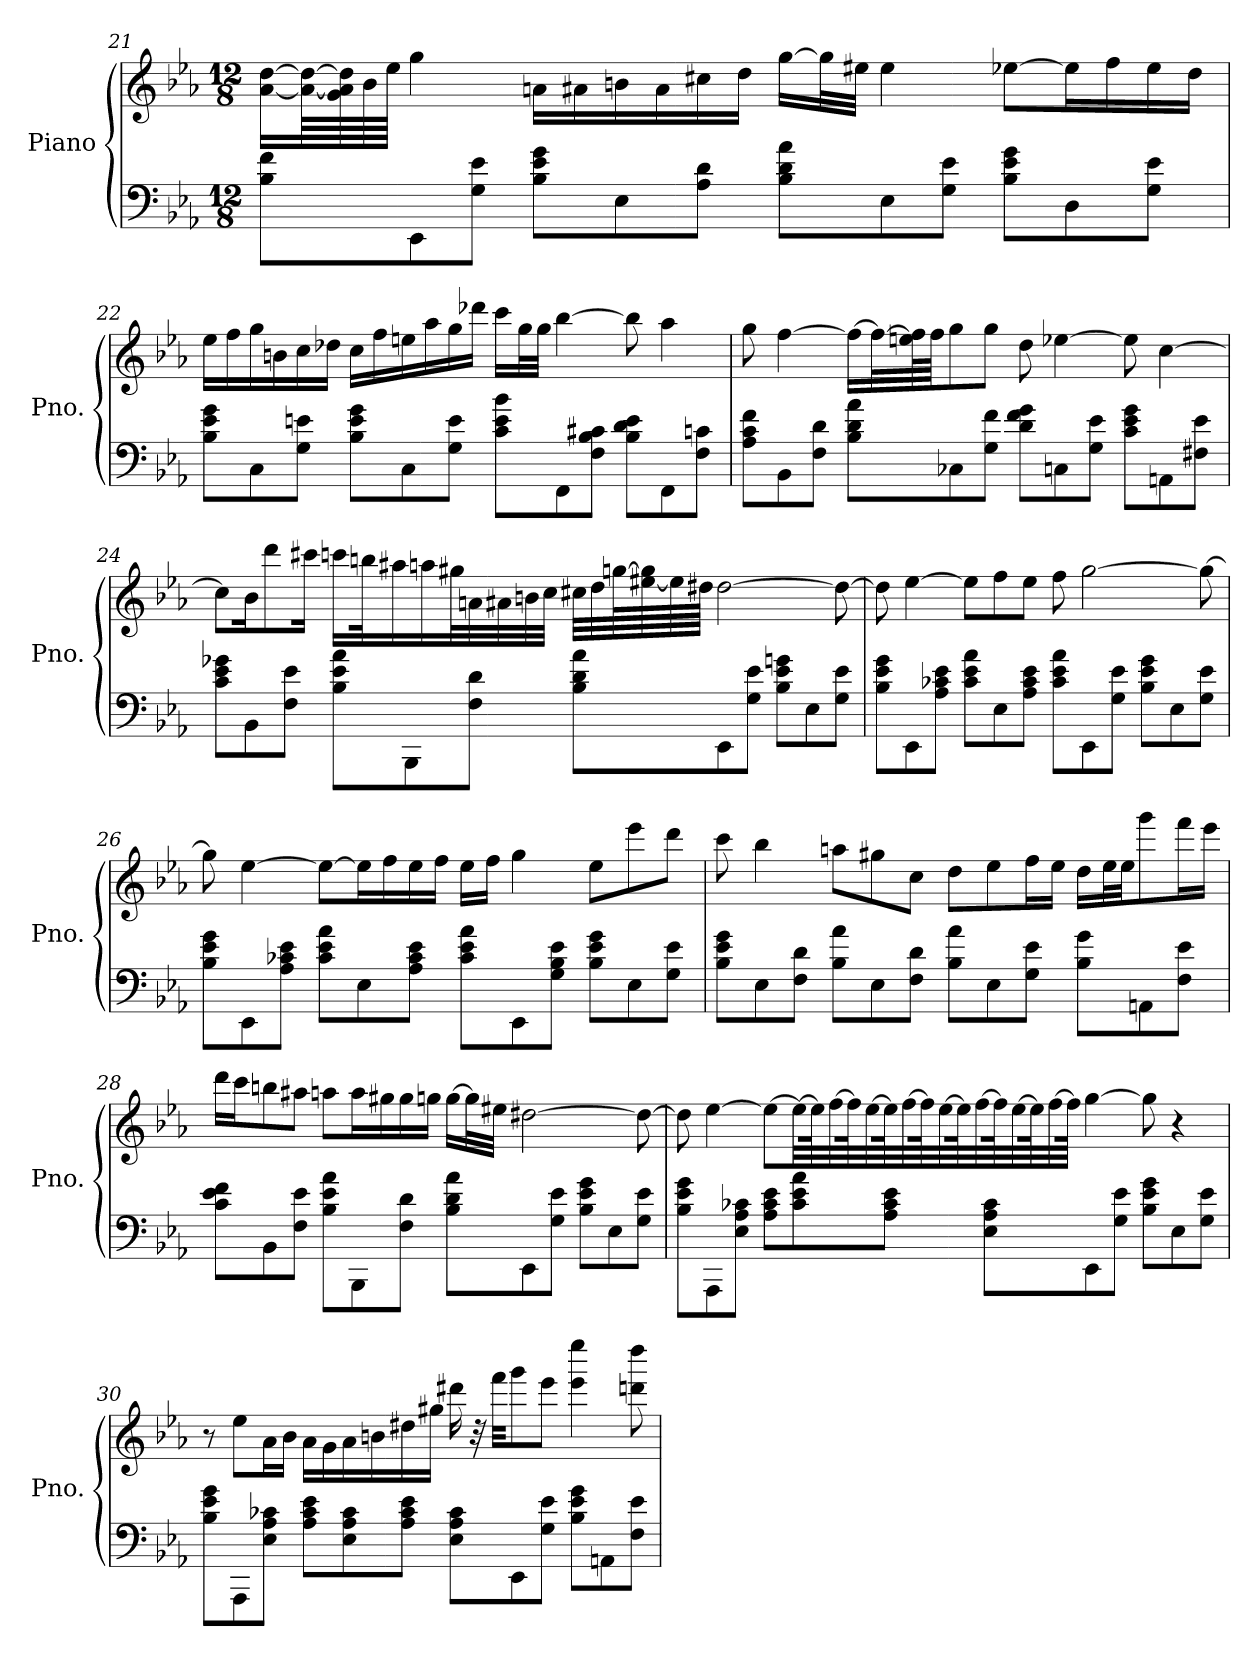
**kern	**kern
*part1	*part1
*staff2	*staff1
*I"Piano	*
*I'Pno.	*
!!LO:PB:g=z
*clefF4	*clefG2
*k[b-e-a-]	*k[b-e-a-]
*M12/8	*M12/8
=21	=21
8B-\ 8f\L	[16a-\ [16dd\LL
.	64a-\_ 64dd\_LL
.	64g\ 64a-\] 64dd\]
.	64b-\
.	64ee-\JJJJ
8EE-\	4gg\
8G\ 8e-\J	.
8B-\ 8e-\ 8g\L	16an\LL
.	16a#X\
8E-\	16bn\
.	16a#\
8A-\ 8d\J	16cc#X\
.	16dd\JJ
8B-\ 8d\ 8a-\L	[16gg\LL
.	32gg\L]
.	32ee#X\JJJ
8E-\	4ee#\
8G\ 8e-\J	.
8B-\ 8e-\ 8g\L	[8ee-X\L
8D\	16ee-\L]
.	16ff\
8G\ 8e-\J	16ee-\
.	16dd\JJ
!!LO:LB:g=z
=22	=22
8B-\ 8e-\ 8g\L	16ee-\LL
.	16ff\
8C\	16gg\
.	16bn\
8G\ 8en\J	16cc\
.	16dd-X\JJ
8B-\ 8e\ 8g\L	16cc\LL
.	16ff\
8C\	16een\
.	16aa-\
8G\ 8e\J	16gg\
.	16ddd-X\JJ
8c\ 8e\ 8b-\L	16ccc\LL
.	32gg\L
.	32gg\JJJ
8FF\	[4bb-\
8F\ 8B-\ 8c#X\J	.
8B-\ 8d\ 8e\L	8bb-\]
8FF\	4aa-\
8F\ 8cn\J	.
!!LO:LB:g=z
=23	=23
8A-\ 8c\ 8f\L	8gg\
8BB-\	[4ff\
8F\ 8d\J	.
8B-\ 8d\ 8a-\L	16ff\LL_
.	32ff\L_
.	64een\ 64ff\]L
.	64ff\JJJ
8C-X\	8gg\
8G\ 8f\J	8gg\J
8d\ 8f\ 8g\L	8dd\
8Cn\	[4ee-X\
8G\ 8e-\J	.
8c\ 8e-\ 8g\L	8ee-\]
8AAn\	[4cc\
8F#X\ 8e-\J	.
!!LO:LB:g=z
=24	=24
8c\ 8e-\ 8g-X\L	8cc\L]
8BB-\	16b-\K
.	8ddd\
8F\ 8e-\J	.
.	16ccc#X\Jk
8B-\ 8e-\ 8a-\L	16cccn\LL
.	32bbn\K
.	16aa#X\
8BBB-\	.
.	16aan\
.	32gg#X\L
8F\ 8d\J	32an\
.	32a#X\
.	32bn\
.	32cc\JJJ
8B-\ 8d\ 8a-\L	32cc#X\LLL
.	32dd\
.	[64ggn\L
.	[64ee#X\ 64gg\]
.	64ee#\]
.	64dd#X\JJJJ
8EE-\	[2dd#\
8G\ 8e-\J	.
8B-\ 8e-\ 8gn\L	.
8E-\	.
8G\ 8e-\J	8dd#\_
!!LO:LB:g=z
=25	=25
8B-\ 8e-\ 8g\L	8dd#\]
8EE-\	[4ee-\
8A-\ 8c-X\ 8e-\J	.
8c-\ 8e-\ 8a-\L	8ee-\L]
8E-\	8ff\
8A-\ 8c-\ 8e-\J	8ee-\J
8c-\ 8e-\ 8a-\L	8ff\
8EE-\	[2gg\
8G\ 8e-\J	.
8B-\ 8e-\ 8g\L	.
8E-\	.
8G\ 8e-\J	8gg\_
=26	=26
8B-\ 8e-\ 8g\L	8gg\]
8EE-\	[4ee-\
8A-\ 8c-X\ 8e-\J	.
8c-\ 8e-\ 8a-\L	8ee-\L_
8E-\	16ee-\L]
.	16ff\
8A-\ 8c-\ 8e-\J	16ee-\
.	16ff\JJ
8c-\ 8e-\ 8a-\L	16ee-\LL
.	16ff\JJ
8EE-\	4gg\
8G\ 8B-\ 8e-\J	.
8B-\ 8e-\ 8g\L	8ee-\L
8E-\	8eee-\
8G\ 8e-\J	8ddd\J
!!LO:LB:g=z
=27	=27
8B-\ 8e-\ 8g\L	8ccc\
8E-\	4bb-\
8F\ 8d\J	.
8B-\ 8a-\L	8aan\L
8E-\	8gg#X\
8F\ 8d\J	8cc\J
8B-\ 8a-\L	8dd\L
8E-\	8ee-\
8G\ 8e-\J	16ff\L
.	16ee-\JJ
8B-\ 8g\L	16dd\LL
.	32ee-\L
.	32ee-\JJ
8AAn\	8ggg\
8F\ 8e-\J	16fff\L
.	16eee-\JJ
=28	=28
8c\ 8e-\ 8f\L	16ddd\LL
.	16ccc\J
8BB-\	8bbn\
8F\ 8e-\J	8aa#X\J
8B-\ 8e-\ 8a-\L	8aan\L
8BBB-\	16aa\L
.	16gg#X\
8F\ 8d\J	16gg#\
.	16ggn\JJ
8B-\ 8d\ 8a-\L	[16gg\LL
.	32gg\L]
.	32ee#X\JJJ
8EE-\	[2dd#X\
8G\ 8e-\J	.
8B-\ 8e-\ 8g\L	.
8E-\	.
8G\ 8e-\J	8dd#\_
!!LO:PB:g=z
=29	=29
8B-\ 8e-\ 8g\L	8dd#\]
8AAA-\	[4ee-\
8E-\ 8A-\ 8c-X\J	.
8A-\ 8c-\ 8e-\L	8ee-\L_
8c-\ 8e-\ 8a-\	32ee-\LL_
.	64ee-\K]
.	[32ff\
.	64ff\K]
.	[32ee-\
8A-\ 8c-\ 8e-\J	64ee-\K]
.	[32ff\
.	64ff\K]
.	[32ee-\
.	64ee-\K]
.	[32ff\
8E-\ 8A-\ 8c-\L	.
.	64ff\K]
.	[32ee-\
.	64ee-\K]
.	[32ff\
.	64ff\JJJk]
8EE-\	[4gg\
8G\ 8e-\J	.
8B-\ 8e-\ 8g\L	8gg\]
8E-\	4r
8G\ 8e-\J	.
!!LO:LB:g=z
=30	=30
8B-\ 8e-\ 8g\L	8r
8AAA-\	8ee-\L
8E-\ 8A-\ 8c-X\J	16a-\L
.	16b-\JJ
8A-\ 8c-\ 8e-\L	16a-\LL
.	16g\
8E-\ 8A-\ 8c-\	16a-\
.	16bn\
8A-\ 8c-\ 8e-\J	16dd#X\
.	16gg#X\JJ
8E-\ 8A-\ 8c-\L	16ddd#X\
.	32r
.	32fff\KKL
8EE-\	8ggg\
8G\ 8e-\J	8eee-\J
8B-\ 8e-\ 8g\L	4eee-\ 4eeee-\
8AAn\	.
8F\ 8e-\J	8dddn\ 8dddd\
=	=
*-	*-
